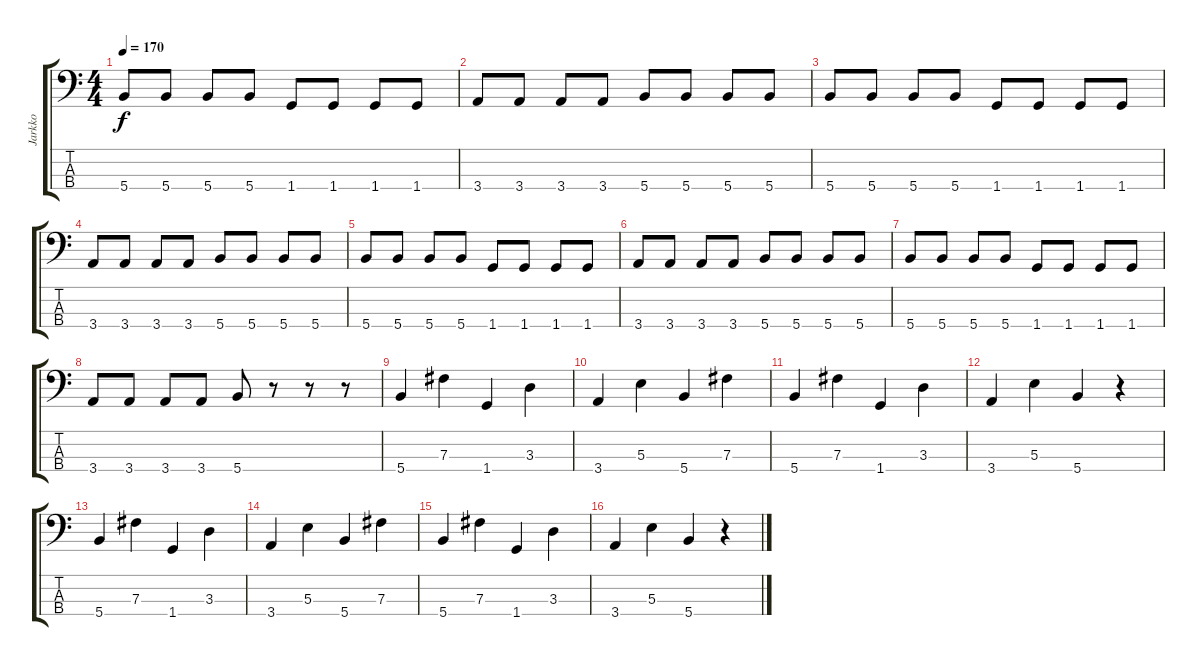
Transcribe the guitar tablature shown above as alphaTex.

\track ("Jarkko" "Jarkko") {instrument electricbassfinger}
\staff {score tabs}
\tuning (A2 E2 B1 Gb1) {hide}
\ts (4 4)
\tempo 170
\clef f4
\ks c
5.4.8{dy f} 5.4.8 5.4.8 5.4.8 1.4.8 1.4.8 1.4.8 1.4.8 |
3.4.8 3.4.8 3.4.8 3.4.8 5.4.8 5.4.8 5.4.8 5.4.8 |
5.4.8 5.4.8 5.4.8 5.4.8 1.4.8 1.4.8 1.4.8 1.4.8 |
3.4.8 3.4.8 3.4.8 3.4.8 5.4.8 5.4.8 5.4.8 5.4.8 |
5.4.8 5.4.8 5.4.8 5.4.8 1.4.8 1.4.8 1.4.8 1.4.8 |
3.4.8 3.4.8 3.4.8 3.4.8 5.4.8 5.4.8 5.4.8 5.4.8 |
5.4.8 5.4.8 5.4.8 5.4.8 1.4.8 1.4.8 1.4.8 1.4.8 |
3.4.8 3.4.8 3.4.8 3.4.8 5.4.8 r.8 r.8 r.8 |
5.4.4 7.3.4 1.4.4 3.3.4 |
3.4.4 5.3.4 5.4.4 7.3.4 |
5.4.4 7.3.4 1.4.4 3.3.4 |
3.4.4 5.3.4 5.4.4 r.4 |
5.4.4 7.3.4 1.4.4 3.3.4 |
3.4.4 5.3.4 5.4.4 7.3.4 |
5.4.4 7.3.4 1.4.4 3.3.4 |
3.4.4 5.3.4 5.4.4 r.4
